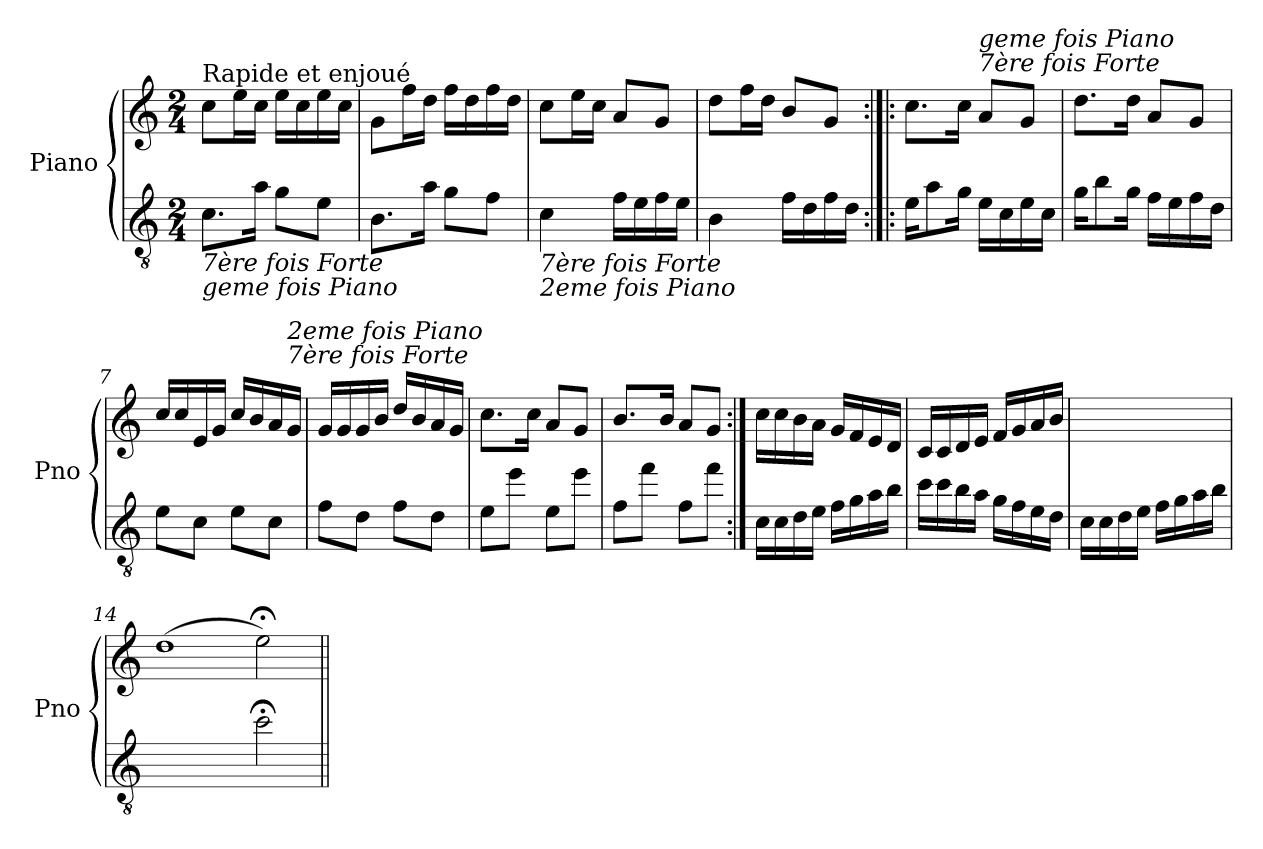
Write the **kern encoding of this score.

**kern	**kern
*part1	*part1
*staff2	*staff1
*I"Piano	*
*I'Pno	*
*clefGv2	*clefG2
*M2/4	*M2/4
=1	=1
!	!LO:TX:a:t=Rapide et enjoué
!LO:TX:b:i:t=7ère fois Forte	!
!LO:TX:b:i:t=geme fois Piano	!
8.c\L	8cc\L
.	16ee\L
16a\Jk	16cc\JJ
8g\L	16ee\LL
.	16cc\
8e\J	16ee\
.	16cc\JJ
=2	=2
8.B\L	8g\L
.	16ff\L
16a\Jk	16dd\JJ
8g\L	16ff\LL
.	16dd\
8f\J	16ff\
.	16dd\JJ
=3	=3
!LO:TX:b:i:t=7ère fois Forte	!
!LO:TX:b:i:t=2eme fois Piano	!
4c\	8cc\L
.	16ee\L
.	16cc\JJ
16f\LL	8a/L
16e\	.
16f\	8g/J
16e\JJ	.
=4	=4
4B\	8dd\L
.	16ff\L
.	16dd\JJ
16f\LL	8b/L
16d\	.
16f\	8g/J
16d\JJ	.
!!LO:LB:g=z
=5:|!|:	=5:|!|:
16e\KL	8.cc\L
8a\	.
16g\Jk	16cc\Jk
!	!LO:TX:a:i:t=7ère fois Forte
!	!LO:TX:a:i:t=geme fois Piano
16e\LL	8a/L
16c\	.
16e\	8g/J
16c\JJ	.
=6	=6
16g\KL	8.dd\L
8b\	.
16g\Jk	16dd\Jk
16f\LL	8a/L
16e\	.
16f\	8g/J
16d\JJ	.
=7	=7
8e\L	16cc/LL
.	16cc/
8c\J	16e/
.	16g/JJ
8e\L	16cc/LL
.	16b/
8c\J	16a/
!	!LO:TX:a:i:t=7ère fois Forte
!	!LO:TX:a:i:t=2eme fois Piano
.	16g/JJ
=8	=8
8f\L	16g/LL
.	16g/
8d\J	16g/
.	16b/JJ
8f\L	16dd/LL
.	16b/
8d\J	16a/
.	16g/JJ
=9	=9
8e\L	8.cc\L
8ee\J	.
.	16cc\Jk
8e\L	8a/L
8ee\J	8g/J
!!LO:LB:g=z
=10	=10
8f\L	8.b/L
8ff\J	.
.	16b/Jk
8f\L	8a/L
8ff\J	8g/J
=11:|!	=11:|!
16c\LL	16cc\LL
16c\	16cc\
16d\	16b\
16e\JJ	16a\JJ
16f\LL	16g/LL
16g\	16f/
16a\	16e/
16b\JJ	16d/JJ
=12	=12
16cc\LL	16c/LL
16cc\	16c/
16b\	16d/
16a\JJ	16e/JJ
16g\LL	16f/LL
16f\	16g/
16e\	16a/
16d\JJ	16b/JJ
=13	=13
16c\LL	2ryy
16c\	.
16d\	.
16e\JJ	.
16f\LL	.
16g\	.
16a\	.
16b\JJ	.
=14	=14
1ryy	(<1dd
2cc;<\	2ee;<\)
=||	=||
*-	*-
